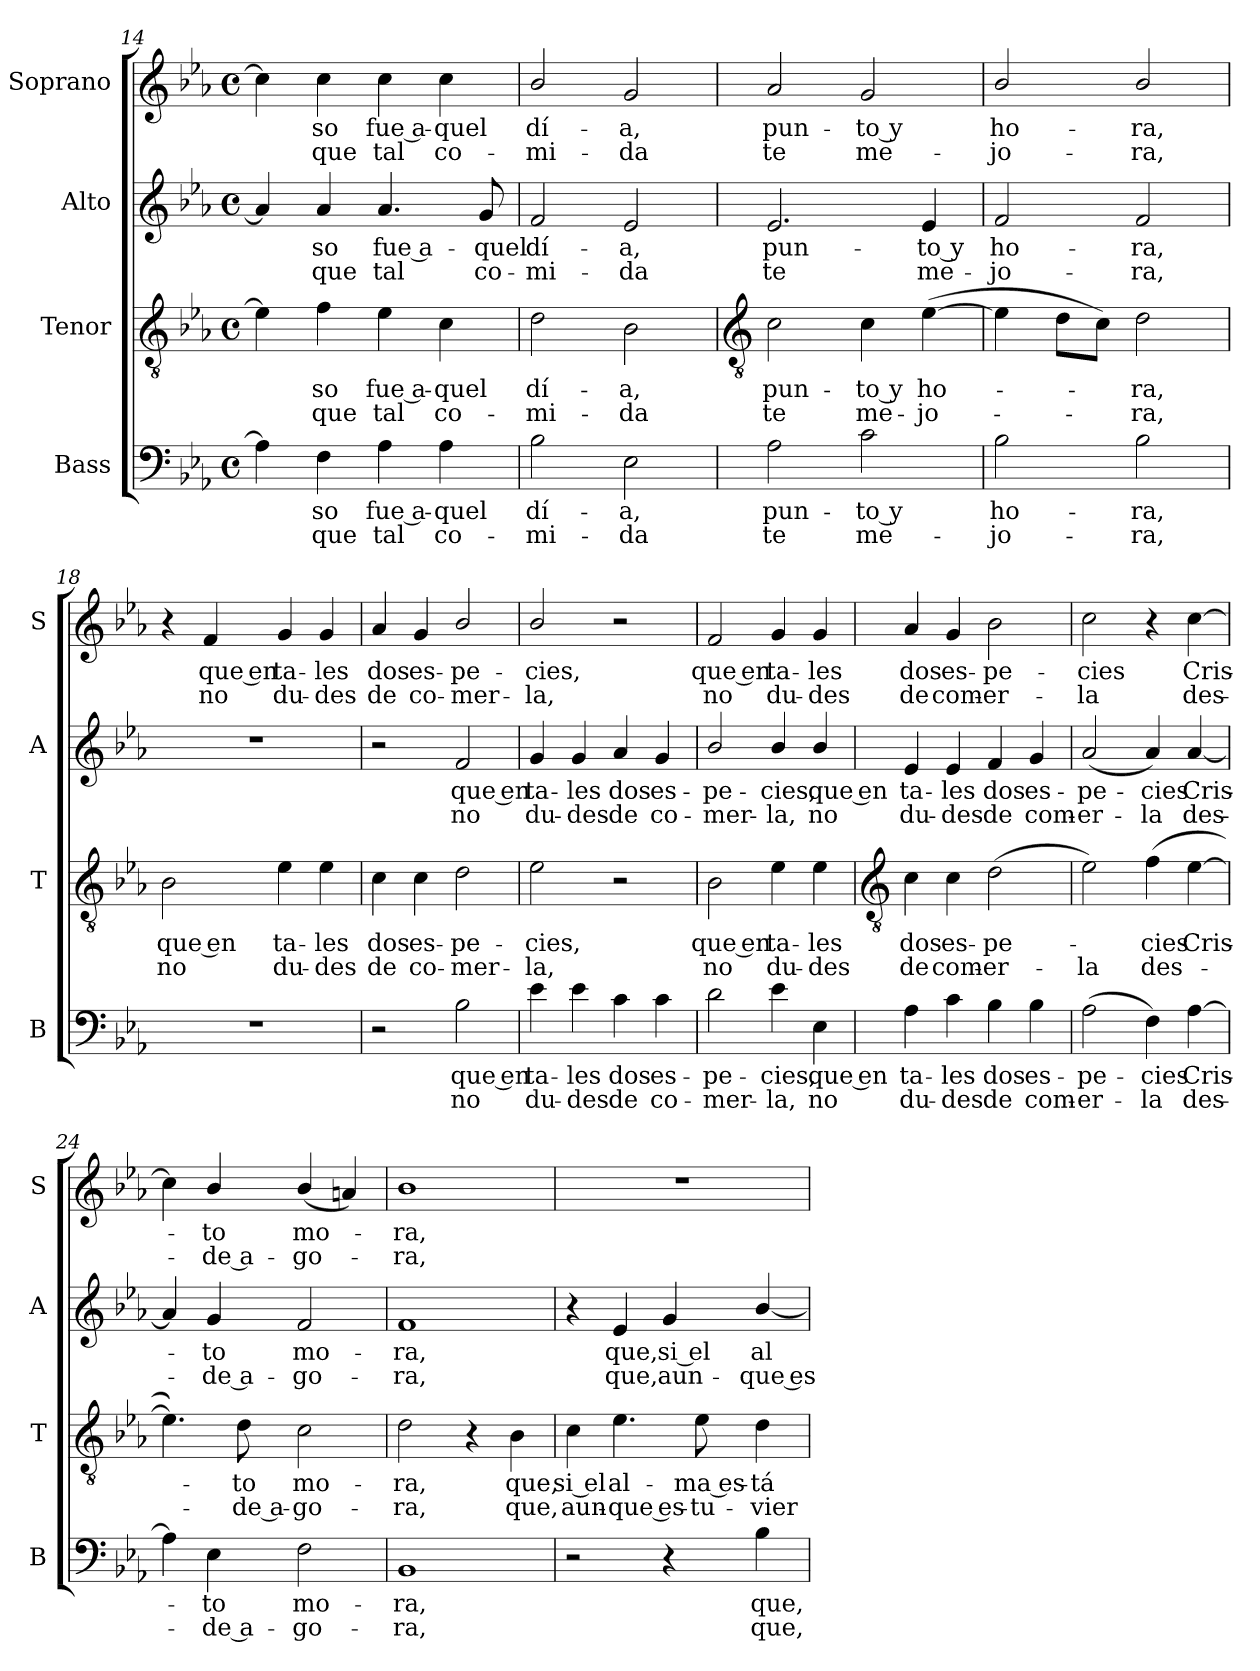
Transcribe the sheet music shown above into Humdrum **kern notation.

**kern	**text	**text	**kern	**text	**text	**kern	**text	**text	**kern	**text	**text
*part4	*part4	*part4	*part3	*part3	*part3	*part2	*part2	*part2	*part1	*part1	*part1
*staff4	*staff4	*staff4	*staff3	*staff3	*staff3	*staff2	*staff2	*staff2	*staff1	*staff1	*staff1
*I"Bass	*	*	*I"Tenor	*	*	*I"Alto	*	*	*I"Soprano	*	*
*I'B	*	*	*I'T	*	*	*I'A	*	*	*I'S	*	*
*clefF4	*	*	*clefGv2	*	*	*clefG2	*	*	*clefG2	*	*
*k[b-e-a-]	*	*	*k[b-e-a-]	*	*	*k[b-e-a-]	*	*	*k[b-e-a-]	*	*
*E-:	*	*	*E-:	*	*	*E-:	*	*	*E-:	*	*
*M4/4	*	*	*M4/4	*	*	*M4/4	*	*	*M4/4	*	*
*met(c)	*	*	*met(c)	*	*	*met(c)	*	*	*met(c)	*	*
=14	=14	=14	=14	=14	=14	=14	=14	=14	=14	=14	=14
4A-]	.	.	4e-]	.	.	4a-]	.	.	4cc]	.	.
!	!LO:LY:b	!LO:LY:b	!	!LO:LY:b	!LO:LY:b	!	!LO:LY:b	!LO:LY:b	!	!LO:LY:b	!LO:LY:b
4F	so	que	4f	so	que	4a-	so	que	4cc	so	que
!	!LO:LY:b	!LO:LY:b	!	!LO:LY:b	!LO:LY:b	!	!LO:LY:b	!LO:LY:b	!	!LO:LY:b	!LO:LY:b
4A-	fue a-	-tal	4e-	fue a-	-tal	4.a-	fue a-	-tal	4cc	fue a-	-tal
!	!LO:LY:b	!LO:LY:b	!	!LO:LY:b	!LO:LY:b	!	!	!	!	!LO:LY:b	!LO:LY:b
4A-	quel	co-	4c	quel	co-	.	.	.	4cc	quel	co-
!	!	!	!	!	!	!	!LO:LY:b	!LO:LY:b	!	!	!
.	.	.	.	.	.	8g	quel	co-	.	.	.
=15	=15	=15	=15	=15	=15	=15	=15	=15	=15	=15	=15
!	!LO:LY:b	!LO:LY:b	!	!LO:LY:b	!LO:LY:b	!	!LO:LY:b	!LO:LY:b	!	!LO:LY:b	!LO:LY:b
2B-	-dí-	-mi-	2d	-dí-	-mi-	2f	-dí-	-mi-	2b-/	-dí-	-mi-
!	!LO:LY:b	!LO:LY:b	!	!LO:LY:b	!LO:LY:b	!	!LO:LY:b	!LO:LY:b	!	!LO:LY:b	!LO:LY:b
2E-	-a,	da	2B-	-a,	da	2e-	-a,	da	2g	-a,	da
!!LO:LB:g=z
=16	=16	=16	=16	=16	=16	=16	=16	=16	=16	=16	=16
*	*	*	*clefGv2	*	*	*	*	*	*	*	*
!	!LO:LY:b	!LO:LY:b	!	!LO:LY:b	!LO:LY:b	!	!LO:LY:b	!LO:LY:b	!	!LO:LY:b	!LO:LY:b
2A-	pun-	-te	2c	pun-	-te	2.e-	pun-	-te	2a-	pun-	-te
!	!LO:LY:b	!LO:LY:b	!	!LO:LY:b	!LO:LY:b	!	!	!	!	!LO:LY:b	!LO:LY:b
2c	to y	me-	4c	to y	me-	.	.	.	2g	to y	me-
!	!	!	!	!LO:LY:b	!LO:LY:b	!	!LO:LY:b	!LO:LY:b	!	!	!
.	.	.	(>[4e-	-ho-	jo-	4e-	to y	me-	.	.	.
=17	=17	=17	=17	=17	=17	=17	=17	=17	=17	=17	=17
!	!LO:LY:b	!LO:LY:b	!	!	!	!	!LO:LY:b	!LO:LY:b	!	!LO:LY:b	!LO:LY:b
2B-	-ho-	-jo-	4e-]	.	.	2f	-ho-	-jo-	2b-/	-ho-	-jo-
.	.	.	8dL	.	.	.	.	.	.	.	.
.	.	.	8cJ)	.	.	.	.	.	.	.	.
!	!LO:LY:b	!LO:LY:b	!	!LO:LY:b	!LO:LY:b	!	!LO:LY:b	!LO:LY:b	!	!LO:LY:b	!LO:LY:b
2B-	-ra,	ra,	2d	ra,	ra,	2f	-ra,	ra,	2b-/	-ra,	ra,
=18	=18	=18	=18	=18	=18	=18	=18	=18	=18	=18	=18
!	!	!	!	!LO:LY:b	!LO:LY:b	!	!	!	!	!	!
1r	.	.	2B-	que en	no	1r	.	.	4r	.	.
!	!	!	!	!	!	!	!	!	!	!LO:LY:b	!LO:LY:b
.	.	.	.	.	.	.	.	.	4f	que en	no
!	!	!	!	!LO:LY:b	!LO:LY:b	!	!	!	!	!LO:LY:b	!LO:LY:b
.	.	.	4e-	ta-	-du-	.	.	.	4g	ta-	-du-
!	!	!	!	!LO:LY:b	!LO:LY:b	!	!	!	!	!LO:LY:b	!LO:LY:b
.	.	.	4e-	-les	des	.	.	.	4g	-les	des
=19	=19	=19	=19	=19	=19	=19	=19	=19	=19	=19	=19
!	!	!	!	!LO:LY:b	!LO:LY:b	!	!	!	!	!LO:LY:b	!LO:LY:b
2r	.	.	4c	dos	de	2r	.	.	4a-	dos	de
!	!	!	!	!LO:LY:b	!LO:LY:b	!	!	!	!	!LO:LY:b	!LO:LY:b
.	.	.	4c	es-	-co-	.	.	.	4g	es-	-co-
!	!LO:LY:b	!LO:LY:b	!	!LO:LY:b	!LO:LY:b	!	!LO:LY:b	!LO:LY:b	!	!LO:LY:b	!LO:LY:b
2B-	que en	no	2d	-pe-	-mer-	2f	que en	no	2b-/	-pe-	-mer-
=20	=20	=20	=20	=20	=20	=20	=20	=20	=20	=20	=20
!	!LO:LY:b	!LO:LY:b	!	!LO:LY:b	!LO:LY:b	!	!LO:LY:b	!LO:LY:b	!	!LO:LY:b	!LO:LY:b
4e-	ta-	-du-	2e-	-cies,	la,	4g	ta-	-du-	2b-/	-cies,	la,
!	!LO:LY:b	!LO:LY:b	!	!	!	!	!LO:LY:b	!LO:LY:b	!	!	!
4e-	-les	des	.	.	.	4g	-les	des	.	.	.
!	!LO:LY:b	!LO:LY:b	!	!	!	!	!LO:LY:b	!LO:LY:b	!	!	!
4c	dos	de	2r	.	.	4a-	dos	de	2r	.	.
!	!LO:LY:b	!LO:LY:b	!	!	!	!	!LO:LY:b	!LO:LY:b	!	!	!
4c	es-	-co-	.	.	.	4g	es-	-co-	.	.	.
=21	=21	=21	=21	=21	=21	=21	=21	=21	=21	=21	=21
!	!LO:LY:b	!LO:LY:b	!	!LO:LY:b	!LO:LY:b	!	!LO:LY:b	!LO:LY:b	!	!LO:LY:b	!LO:LY:b
2d	-pe-	-mer-	2B-	que en	no	2b-/	-pe-	-mer-	2f	que en	no
!	!LO:LY:b	!LO:LY:b	!	!LO:LY:b	!LO:LY:b	!	!LO:LY:b	!LO:LY:b	!	!LO:LY:b	!LO:LY:b
4e-	-cies,	la,	4e-	ta-	-du-	4b-/	-cies,	la,	4g	ta-	-du-
!	!LO:LY:b	!LO:LY:b	!	!LO:LY:b	!LO:LY:b	!	!LO:LY:b	!LO:LY:b	!	!LO:LY:b	!LO:LY:b
4E-	que en	no	4e-	-les	des	4b-/	que en	no	4g	-les	des
!!LO:LB:g=z
=22	=22	=22	=22	=22	=22	=22	=22	=22	=22	=22	=22
*	*	*	*clefGv2	*	*	*	*	*	*	*	*
!	!LO:LY:b	!LO:LY:b	!	!LO:LY:b	!LO:LY:b	!	!LO:LY:b	!LO:LY:b	!	!LO:LY:b	!LO:LY:b
4A-	ta-	-du-	4c	dos	de	4e-	ta-	-du-	4a-	dos	de
!	!LO:LY:b	!LO:LY:b	!	!LO:LY:b	!LO:LY:b	!	!LO:LY:b	!LO:LY:b	!	!LO:LY:b	!LO:LY:b
4c	-les	des	4c	es-	-com-	4e-	-les	des	4g	es-	-com-
!	!LO:LY:b	!LO:LY:b	!	!LO:LY:b	!LO:LY:b	!	!LO:LY:b	!LO:LY:b	!	!LO:LY:b	!LO:LY:b
4B-	dos	de	(>2d	-pe-	er-	4f	dos	de	2b-	-pe-	-er-
!	!LO:LY:b	!LO:LY:b	!	!	!	!	!LO:LY:b	!LO:LY:b	!	!	!
4B-	es-	-com-	.	.	.	4g	es-	-com-	.	.	.
=23	=23	=23	=23	=23	=23	=23	=23	=23	=23	=23	=23
!	!LO:LY:b	!LO:LY:b	!	!	!LO:LY:b	!	!LO:LY:b	!LO:LY:b	!	!LO:LY:b	!LO:LY:b
(>2A-	-pe-	-er-	2e-)	.	-la	(<2a-	-pe-	-er-	2cc	-cies	la
!	!LO:LY:b	!LO:LY:b	!	!LO:LY:b	!LO:LY:b	!	!LO:LY:b	!LO:LY:b	!	!	!
4F)	-cies	la	(>4f	cies	des-	4a-)	-cies	la	4r	.	.
!	!LO:LY:b	!LO:LY:b	!	!LO:LY:b	!	!	!LO:LY:b	!LO:LY:b	!	!LO:LY:b	!LO:LY:b
[4A-	Cris-	des-	[4e-	Cris-	.	[4a-	Cris-	des-	[4cc	Cris-	des-
=24	=24	=24	=24	=24	=24	=24	=24	=24	=24	=24	=24
4A-]	.	.	4.e-])	.	.	4a-]	.	.	4cc]	.	.
!	!LO:LY:b	!LO:LY:b	!	!	!	!	!LO:LY:b	!LO:LY:b	!	!LO:LY:b	!LO:LY:b
4E-	to	de a-	.	.	.	4g	to	de a-	4b-/	to	de a-
!	!	!	!	!LO:LY:b	!LO:LY:b	!	!	!	!	!	!
.	.	.	8d	to	de a-	.	.	.	.	.	.
!	!LO:LY:b	!LO:LY:b	!	!LO:LY:b	!LO:LY:b	!	!LO:LY:b	!LO:LY:b	!	!LO:LY:b	!LO:LY:b
2F	-mo-	-go-	2c	-mo-	-go-	2f	-mo-	-go-	(<4b-/	-mo-	go-
.	.	.	.	.	.	.	.	.	4an)	.	.
=25	=25	=25	=25	=25	=25	=25	=25	=25	=25	=25	=25
!	!LO:LY:b	!LO:LY:b	!	!LO:LY:b	!LO:LY:b	!	!LO:LY:b	!LO:LY:b	!	!LO:LY:b	!LO:LY:b
1BB-	-ra,	ra,	2d	-ra,	ra,	1f	-ra,	ra,	1b-	ra,	ra,
.	.	.	4r	.	.	.	.	.	.	.	.
!	!	!	!	!LO:LY:b	!LO:LY:b	!	!	!	!	!	!
.	.	.	4B-	que,	que,	.	.	.	.	.	.
=26	=26	=26	=26	=26	=26	=26	=26	=26	=26	=26	=26
!	!	!	!	!LO:LY:b	!LO:LY:b	!	!	!	!	!	!
2r	.	.	4c	si el	aun-	4r	.	.	1r	.	.
!	!	!	!	!LO:LY:b	!LO:LY:b	!	!LO:LY:b	!LO:LY:b	!	!	!
.	.	.	4.e-	-al-	-que es-	4e-	que,	que,	.	.	.
!	!	!	!	!	!	!	!LO:LY:b	!LO:LY:b	!	!	!
4r	.	.	.	.	.	4g	si el	aun-	.	.	.
!	!	!	!	!LO:LY:b	!LO:LY:b	!	!	!	!	!	!
.	.	.	8e-	-ma es-	-tu-	.	.	.	.	.	.
!	!LO:LY:b	!LO:LY:b	!	!LO:LY:b	!LO:LY:b	!	!LO:LY:b	!LO:LY:b	!	!	!
4B-	que,	que,	4d	-tá	vier-	[4b-/	-al-	que es-	.	.	.
=	=	=	=	=	=	=	=	=	=	=	=
*-	*-	*-	*-	*-	*-	*-	*-	*-	*-	*-	*-
